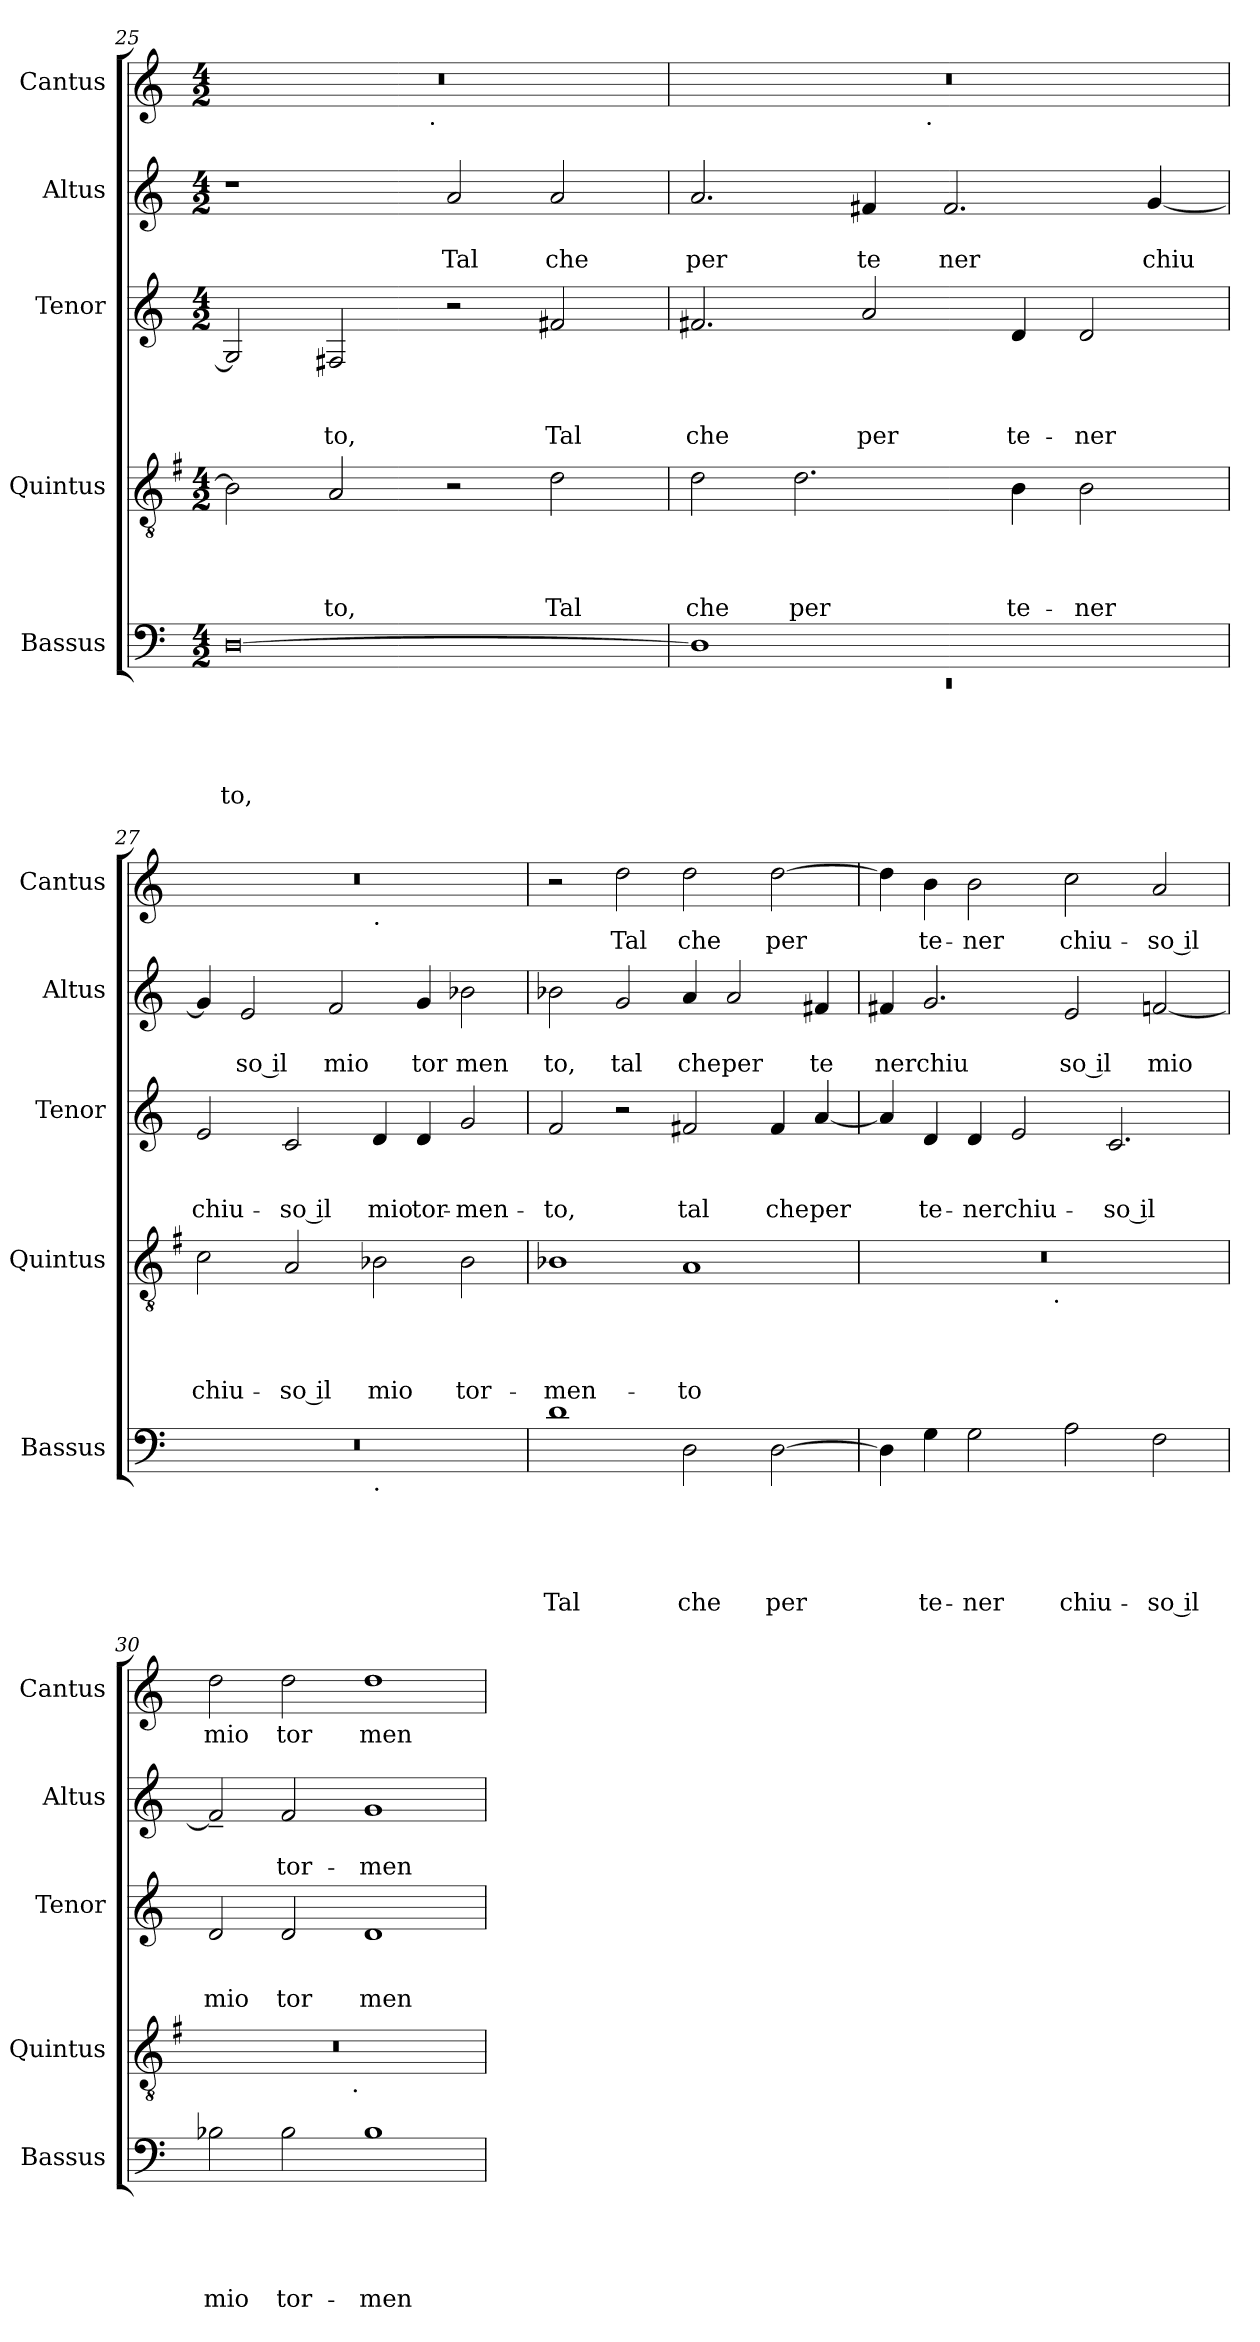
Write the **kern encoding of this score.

**kern	**text	**text	**text	**text	**text	**kern	**text	**text	**text	**text	**kern	**text	**text	**text	**kern	**text	**text	**kern	**text
*part5	*part5	*part5	*part5	*part5	*part5	*part4	*part4	*part4	*part4	*part4	*part3	*part3	*part3	*part3	*part2	*part2	*part2	*part1	*part1
*staff5	*staff5	*staff5	*staff5	*staff5	*staff5	*staff4	*staff4	*staff4	*staff4	*staff4	*staff3	*staff3	*staff3	*staff3	*staff2	*staff2	*staff2	*staff1	*staff1
*I"Bassus	*	*	*	*	*	*I"Quintus	*	*	*	*	*I"Tenor	*	*	*	*I"Altus	*	*	*I"Cantus	*
*I'Bassus	*	*	*	*	*	*I'Quintus	*	*	*	*	*I'Tenor	*	*	*	*I'Altus	*	*	*I'Cantus	*
*clefF4	*	*	*	*	*	*clefGv2	*	*	*	*	*clefG2	*	*	*	*clefG2	*	*	*clefG2	*
*	*	*	*	*	*	*ITrd-3c-5	*	*	*	*	*	*	*	*	*	*	*	*	*
*k[]	*	*	*	*	*	*k[]	*	*	*	*	*k[]	*	*	*	*k[]	*	*	*k[]	*
*C:	*	*	*	*	*	*C:	*	*	*	*	*C:	*	*	*	*C:	*	*	*C:	*
*M4/2	*	*	*	*	*	*M4/2	*	*	*	*	*M4/2	*	*	*	*M4/2	*	*	*M4/2	*
=25	=25	=25	=25	=25	=25	=25	=25	=25	=25	=25	=25	=25	=25	=25	=25	=25	=25	=25	=25
!	!	!	!	!	!LO:LY:b	!	!	!	!	!	!	!	!	!	!	!	!	!	!
*	*	*	*	*	*	*	*	*	*	*	*	*	*	*	*	*	*	*^	*
[>0D	.	.	.	.	-to,	2e-\]	.	.	.	.	2G/]	.	.	.	1r	.	.	0r	2ryy	.
!	!	!	!	!	!	!	!	!	!	!LO:LY:b	!	!	!	!LO:LY:b	!	!	!	!	!	!
.	.	.	.	.	.	2d/	.	.	.	-to,	2F#X/	.	.	-to,	.	.	.	.	4...ryy	.
!	!	!	!	!	!	!	!	!	!	!	!	!	!	!	!	!	!	!	!LO:TX:b:t=.	!
.	.	.	.	.	.	.	.	.	.	.	.	.	.	.	.	.	.	.	1ryy	.
!	!	!	!	!	!	!	!	!	!	!	!	!	!	!	!	!	!LO:LY:b	!	!	!
.	.	.	.	.	.	2r	.	.	.	.	2r	.	.	.	2a/	.	Tal	.	.	.
!	!	!	!	!	!	!	!	!	!	!LO:LY:b	!	!	!	!LO:LY:b	!	!	!LO:LY:b	!	!	!
.	.	.	.	.	.	2g\	.	.	.	Tal	2f#X/	.	.	Tal	2a/	.	che	.	.	.
.	.	.	.	.	.	.	.	.	.	.	.	.	.	.	.	.	.	.	32ryy	.
=26	=26	=26	=26	=26	=26	=26	=26	=26	=26	=26	=26	=26	=26	=26	=26	=26	=26	=26	=26	=26
*^	*	*	*	*	*	*	*	*	*	*	*	*	*	*	*	*	*	*	*	*
!	!LO:N:vis=1	!	!	!	!	!	!	!	!	!	!LO:LY:b	!	!	!	!LO:LY:b	!	!	!LO:LY:b	!	!	!
1D]	0rEE	.	.	.	.	.	2g\	.	.	.	che	2.f#X/	.	.	che	2.a/	.	per	0r	2ryy	.
!	!	!	!	!	!	!	!	!	!	!	!LO:LY:b	!	!	!	!	!	!	!	!	!	!
.	.	.	.	.	.	.	2.g\	.	.	.	per	.	.	.	.	.	.	.	.	4...ryy	.
!	!	!	!	!	!	!	!	!	!	!	!	!	!	!	!LO:LY:b	!	!	!LO:LY:b	!	!	!
.	.	.	.	.	.	.	.	.	.	.	.	2a/	.	.	per	4f#X/	.	te	.	.	.
!	!	!	!	!	!	!	!	!	!	!	!	!	!	!	!	!	!	!	!	!LO:TX:b:t=.	!
.	.	.	.	.	.	.	.	.	.	.	.	.	.	.	.	.	.	.	.	1ryy	.
!	!	!	!	!	!	!	!	!	!	!	!	!	!	!	!	!	!	!LO:LY:b	!	!	!
1ryy	.	.	.	.	.	.	.	.	.	.	.	.	.	.	.	2.f#/	.	ner	.	.	.
!	!	!	!	!	!	!	!	!	!	!	!LO:LY:b	!	!	!	!LO:LY:b	!	!	!	!	!	!
.	.	.	.	.	.	.	4e\	.	.	.	te-	4d/	.	.	te-	.	.	.	.	.	.
!	!	!	!	!	!	!	!	!	!	!	!LO:LY:b	!	!	!	!LO:LY:b	!	!	!	!	!	!
.	.	.	.	.	.	.	2e\	.	.	.	-ner	2d/	.	.	-ner	.	.	.	.	.	.
!	!	!	!	!	!	!	!	!	!	!	!	!	!	!	!	!	!	!LO:LY:b	!	!	!
.	.	.	.	.	.	.	.	.	.	.	.	.	.	.	.	[<4g/	.	chiu	.	.	.
.	.	.	.	.	.	.	.	.	.	.	.	.	.	.	.	.	.	.	.	32ryy	.
=27	=27	=27	=27	=27	=27	=27	=27	=27	=27	=27	=27	=27	=27	=27	=27	=27	=27	=27	=27	=27	=27
!	!	!	!	!	!	!	!	!	!	!	!LO:LY:b	!	!	!	!LO:LY:b	!	!	!	!	!	!
0r	1ryy	.	.	.	.	.	2f\	.	.	.	chiu-	2e/	.	.	chiu-	4g/]	.	.	0r	1ryy	.
!	!	!	!	!	!	!	!	!	!	!	!	!	!	!	!	!	!	!LO:LY:b:rj	!	!	!
.	.	.	.	.	.	.	.	.	.	.	.	.	.	.	.	2e/	.	so il	.	.	.
!	!	!	!	!	!	!	!	!	!	!	!LO:LY:b:rj	!	!	!	!LO:LY:b:rj	!	!	!	!	!	!
.	.	.	.	.	.	.	2d/	.	.	.	-so il	2c/	.	.	-so il	.	.	.	.	.	.
!	!	!	!	!	!	!	!	!	!	!	!	!	!	!	!	!	!	!LO:LY:b	!	!	!
.	.	.	.	.	.	.	.	.	.	.	.	.	.	.	.	2f/	.	mio	.	.	.
!	!	!	!	!	!	!	!	!	!	!	!	!	!	!	!	!	!	!	!	!LO:TX:b:t=.	!
!	!LO:TX:b:t=.	!	!	!	!	!	!	!	!	!	!	!	!	!	!	!	!	!	!	!	!
!	!	!	!	!	!	!	!	!	!	!	!LO:LY:b	!	!	!	!LO:LY:b	!	!	!	!	!	!
.	1ryy	.	.	.	.	.	2e-X\	.	.	.	mio	4d/	.	.	mio	.	.	.	.	1ryy	.
!	!	!	!	!	!	!	!	!	!	!	!	!	!	!	!LO:LY:b	!	!	!LO:LY:b	!	!	!
.	.	.	.	.	.	.	.	.	.	.	.	4d/	.	.	tor-	4g/	.	tor	.	.	.
!	!	!	!	!	!	!	!	!	!	!	!LO:LY:b	!	!	!	!LO:LY:b	!	!	!LO:LY:b	!	!	!
.	.	.	.	.	.	.	2e-\	.	.	.	tor-	2g/	.	.	-men-	2b-X\	.	men	.	.	.
=28	=28	=28	=28	=28	=28	=28	=28	=28	=28	=28	=28	=28	=28	=28	=28	=28	=28	=28	=28	=28	=28
!	!	!	!	!	!	!LO:LY:b	!	!	!	!	!LO:LY:b	!	!	!	!LO:LY:b	!	!	!LO:LY:b	!	!	!
*v	*v	*	*	*	*	*	*	*	*	*	*	*	*	*	*	*	*	*	*v	*v	*
1d	.	.	.	.	Tal	1e-X	.	.	.	-men-	2f/	.	.	-to,	2b-X\	.	to,	2r	.
!	!	!	!	!	!	!	!	!	!	!	!	!	!	!	!	!	!LO:LY:b	!	!LO:LY:b
.	.	.	.	.	.	.	.	.	.	.	2r	.	.	.	2g/	.	tal	2dd\	Tal
!	!	!	!	!	!LO:LY:b	!	!	!	!	!LO:LY:b	!	!	!	!LO:LY:b	!	!	!LO:LY:b	!	!LO:LY:b
2D\	.	.	.	.	che	1d	.	.	.	-to	2f#X/	.	.	tal	4a/	.	che	2dd\	che
!	!	!	!	!	!	!	!	!	!	!	!	!	!	!	!	!	!LO:LY:b	!	!
.	.	.	.	.	.	.	.	.	.	.	.	.	.	.	2a/	.	per	.	.
!	!	!	!	!	!LO:LY:b	!	!	!	!	!	!	!	!	!LO:LY:b	!	!	!	!	!LO:LY:b
[>2D\	.	.	.	.	per	.	.	.	.	.	4f#/	.	.	che	.	.	.	[>2dd\	per
!	!	!	!	!	!	!	!	!	!	!	!	!	!	!LO:LY:b	!	!	!LO:LY:b	!	!
.	.	.	.	.	.	.	.	.	.	.	[<4a/	.	.	per	4f#X/	.	te	.	.
=29	=29	=29	=29	=29	=29	=29	=29	=29	=29	=29	=29	=29	=29	=29	=29	=29	=29	=29	=29
!	!	!	!	!	!	!	!	!	!	!	!	!	!	!	!	!	!LO:LY:b	!	!
*	*	*	*	*	*	*^	*	*	*	*	*	*	*	*	*	*	*	*	*
4D\]	.	.	.	.	.	0r	2ryy	.	.	.	.	4a/]	.	.	.	4f#X/	.	nerchiu	4dd\]	.
!	!	!	!	!	!LO:LY:b	!	!	!	!	!	!	!	!	!	!LO:LY:b	!	!	!	!	!LO:LY:b
4G\	.	.	.	.	te-	.	.	.	.	.	.	4d/	.	.	te-	2.g/	.	.	4b\	te-
!	!	!	!	!	!LO:LY:b	!	!	!	!	!	!	!	!	!	!LO:LY:b	!	!	!	!	!LO:LY:b
2G\	.	.	.	.	-ner	.	4...ryy	.	.	.	.	4d/	.	.	-nerchiu-	.	.	.	2b\	-ner
.	.	.	.	.	.	.	.	.	.	.	.	2e/	.	.	.	.	.	.	.	.
!	!	!	!	!	!	!	!LO:TX:b:t=.	!	!	!	!	!	!	!	!	!	!	!	!	!
.	.	.	.	.	.	.	1ryy	.	.	.	.	.	.	.	.	.	.	.	.	.
!	!	!	!	!	!LO:LY:b	!	!	!	!	!	!	!	!	!	!	!	!	!LO:LY:b:rj	!	!LO:LY:b
2A\	.	.	.	.	chiu-	.	.	.	.	.	.	.	.	.	.	2e/	.	so il	2cc\	chiu-
!	!	!	!	!	!	!	!	!	!	!	!	!	!	!	!LO:LY:b:rj	!	!	!	!	!
.	.	.	.	.	.	.	.	.	.	.	.	2.c/	.	.	-so il	.	.	.	.	.
!	!	!	!	!	!LO:LY:b:rj	!	!	!	!	!	!	!	!	!	!	!	!	!LO:LY:b	!	!LO:LY:b:rj
2F\	.	.	.	.	-so il	.	.	.	.	.	.	.	.	.	.	[<2fn/	.	mio	2a/	-so il
.	.	.	.	.	.	.	32ryy	.	.	.	.	.	.	.	.	.	.	.	.	.
!!LO:LB:g=z
=30	=30	=30	=30	=30	=30	=30	=30	=30	=30	=30	=30	=30	=30	=30	=30	=30	=30	=30	=30	=30
!	!	!	!	!	!LO:LY:b	!	!	!	!	!	!	!	!	!	!LO:LY:b	!	!	!	!	!LO:LY:b
2B-X\	.	.	.	.	mio	0r	2ryy	.	.	.	.	2d/	.	.	mio	2f~</]	.	.	2dd\	mio
!	!	!	!	!	!LO:LY:b	!	!	!	!	!	!	!	!	!	!LO:LY:b	!	!	!LO:LY:b	!	!LO:LY:b
2B-\	.	.	.	.	tor-	.	4...ryy	.	.	.	.	2d/	.	.	tor	2f/	.	tor-	2dd\	tor
!	!	!	!	!	!	!	!LO:TX:b:t=.	!	!	!	!	!	!	!	!	!	!	!	!	!
.	.	.	.	.	.	.	1ryy	.	.	.	.	.	.	.	.	.	.	.	.	.
!	!	!	!	!	!LO:LY:b	!	!	!	!	!	!	!	!	!	!LO:LY:b	!	!	!LO:LY:b	!	!LO:LY:b
1B-	.	.	.	.	-men-	.	.	.	.	.	.	1d	.	.	men	1g	.	-men-	1dd	men
.	.	.	.	.	.	.	32ryy	.	.	.	.	.	.	.	.	.	.	.	.	.
*	*	*	*	*	*	*v	*v	*	*	*	*	*	*	*	*	*	*	*	*	*
=	=	=	=	=	=	=	=	=	=	=	=	=	=	=	=	=	=	=	=
*-	*-	*-	*-	*-	*-	*-	*-	*-	*-	*-	*-	*-	*-	*-	*-	*-	*-	*-	*-
